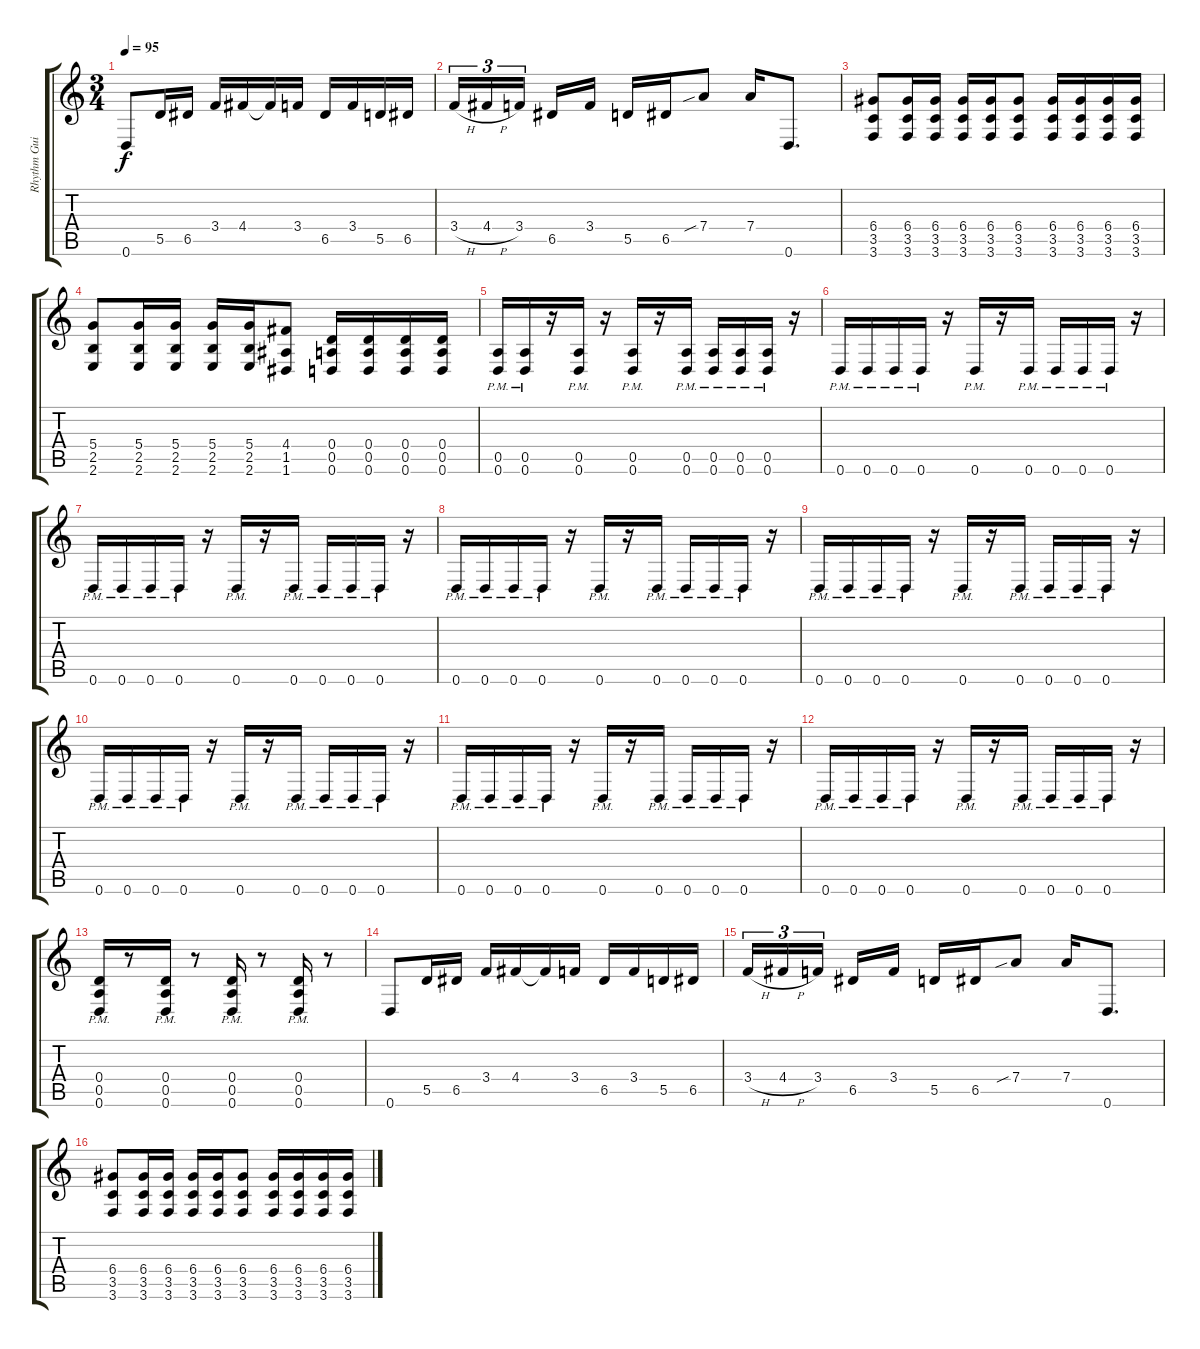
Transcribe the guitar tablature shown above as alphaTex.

\track ("Rhythm Guitar 2" "Rhythm Gui") {instrument distortionguitar}
\staff {score tabs}
\tuning (E4 A3 F3 D3 A2 D2) {hide}
\ts (3 4)
\tempo 95
\clef g2
\ks c
0.6.8{dy f} 5.5.16 6.5.16 3.4.16 4.4.16 4.4{t}.16 3.4.16 6.5.16 3.4.16 5.5.16 6.5.16 |
3.4{h}.16{tu (3 2)} 4.4{h}.16{tu (3 2)} 3.4.16{tu (3 2) beam splitsecondary} 6.5.16 3.4.16 5.5.16 6.5.16 7.4{sib}.8 7.4.16 0.6.8{d} |
(6.4 3.5 3.6).8 (6.4 3.5 3.6).16 (6.4 3.5 3.6).16 (6.4 3.5 3.6).16 (6.4 3.5 3.6).16 (6.4 3.5 3.6).8 (6.4 3.5 3.6).16 (6.4 3.5 3.6).16 (6.4 3.5 3.6).16 (6.4 3.5 3.6).16 |
(5.4 2.5 2.6).8 (5.4 2.5 2.6).16 (5.4 2.5 2.6).16 (5.4 2.5 2.6).16 (5.4 2.5 2.6).16 (4.4 1.5 1.6).8 (0.4 0.5 0.6).16 (0.4 0.5 0.6).16 (0.4 0.5 0.6).16 (0.4 0.5 0.6).16 |
(0.5{pm} 0.6{pm}).16 (0.5{pm} 0.6{pm}).16 r.16 (0.5{pm} 0.6{pm}).16 r.16 (0.5{pm} 0.6{pm}).16 r.16 (0.5{pm} 0.6{pm}).16 (0.5{pm} 0.6{pm}).16 (0.5{pm} 0.6{pm}).16 (0.5{pm} 0.6{pm}).16 r.16 |
0.6{pm}.16 0.6{pm}.16 0.6{pm}.16 0.6{pm}.16 r.16 0.6{pm}.16 r.16 0.6{pm}.16 0.6{pm}.16 0.6{pm}.16 0.6{pm}.16 r.16 |
0.6{pm}.16 0.6{pm}.16 0.6{pm}.16 0.6{pm}.16 r.16 0.6{pm}.16 r.16 0.6{pm}.16 0.6{pm}.16 0.6{pm}.16 0.6{pm}.16 r.16 |
0.6{pm}.16 0.6{pm}.16 0.6{pm}.16 0.6{pm}.16 r.16 0.6{pm}.16 r.16 0.6{pm}.16 0.6{pm}.16 0.6{pm}.16 0.6{pm}.16 r.16 |
0.6{pm}.16 0.6{pm}.16 0.6{pm}.16 0.6{pm}.16 r.16 0.6{pm}.16 r.16 0.6{pm}.16 0.6{pm}.16 0.6{pm}.16 0.6{pm}.16 r.16 |
0.6{pm}.16 0.6{pm}.16 0.6{pm}.16 0.6{pm}.16 r.16 0.6{pm}.16 r.16 0.6{pm}.16 0.6{pm}.16 0.6{pm}.16 0.6{pm}.16 r.16 |
0.6{pm}.16 0.6{pm}.16 0.6{pm}.16 0.6{pm}.16 r.16 0.6{pm}.16 r.16 0.6{pm}.16 0.6{pm}.16 0.6{pm}.16 0.6{pm}.16 r.16 |
0.6{pm}.16 0.6{pm}.16 0.6{pm}.16 0.6{pm}.16 r.16 0.6{pm}.16 r.16 0.6{pm}.16 0.6{pm}.16 0.6{pm}.16 0.6{pm}.16 r.16 |
(0.4{pm} 0.5{pm} 0.6{pm}).16 r.8 (0.4{pm} 0.5{pm} 0.6{pm}).16 r.8 (0.4{pm} 0.5{pm} 0.6{pm}).16 r.8 (0.4{pm} 0.5{pm} 0.6{pm}).16 r.8 |
0.6.8 5.5.16 6.5.16 3.4.16 4.4.16 4.4{t}.16 3.4.16 6.5.16 3.4.16 5.5.16 6.5.16 |
3.4{h}.16{tu (3 2)} 4.4{h}.16{tu (3 2)} 3.4.16{tu (3 2) beam splitsecondary} 6.5.16 3.4.16 5.5.16 6.5.16 7.4{sib}.8 7.4.16 0.6.8{d} |
(6.4 3.5 3.6).8 (6.4 3.5 3.6).16 (6.4 3.5 3.6).16 (6.4 3.5 3.6).16 (6.4 3.5 3.6).16 (6.4 3.5 3.6).8 (6.4 3.5 3.6).16 (6.4 3.5 3.6).16 (6.4 3.5 3.6).16 (6.4 3.5 3.6).16
